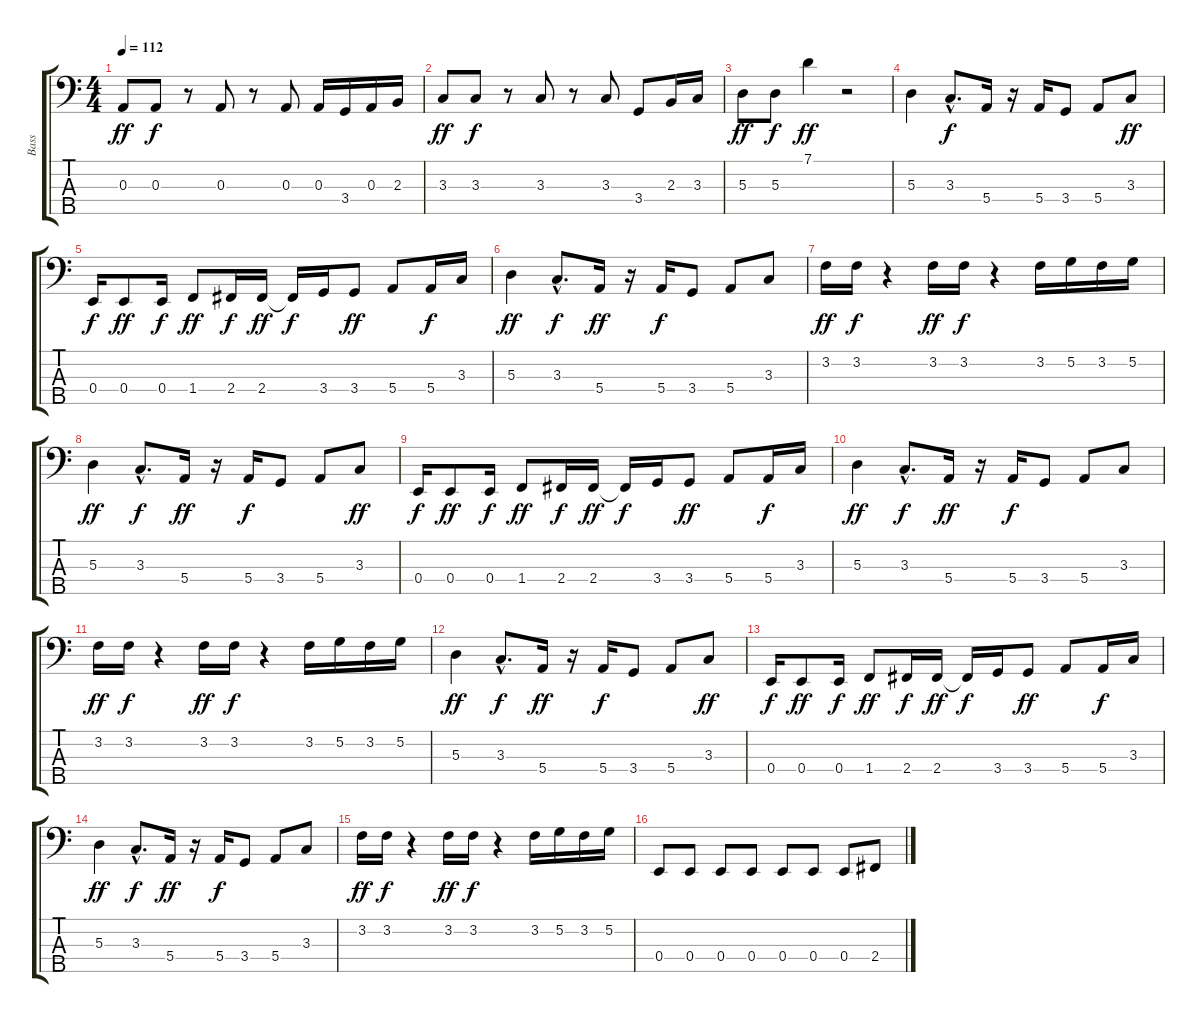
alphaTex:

\track ("Bass" "Bass") {instrument electricbasspick}
\staff {score tabs}
\tuning (G2 D2 A1 E1 B0) {hide}
\ts (4 4)
\tempo 112
\clef f4
\ks c
0.3.8{dy ff} 0.3.8{dy f} r.8 0.3.8 r.8 0.3.8 0.3.16 3.4.16 0.3.16 2.3.16 |
3.3.8{dy ff} 3.3.8{dy f} r.8 3.3.8 r.8 3.3.8 3.4.8 2.3.16 3.3.16 |
5.3.8{dy ff} 5.3.8{dy f} 7.1.4{dy ff} r.2 |
5.3.4 3.3{hac}.8{d dy f} 5.4.16 r.16 5.4.16 3.4.8 5.4.8 3.3.8{dy ff} |
0.4.16{dy f} 0.4.8{dy ff} 0.4.16{dy f} 1.4.8{dy ff} 2.4.16{dy f} 2.4.16{dy ff} 2.4{t}.16{dy f} 3.4.16 3.4.8{dy ff} 5.4.8 5.4.16{dy f} 3.3.16 |
5.3.4{dy ff} 3.3{hac}.8{d dy f} 5.4.16{dy ff} r.16 5.4.16{dy f} 3.4.8 5.4.8 3.3.8 |
3.2.16{dy ff} 3.2.16{dy f} r.4 3.2.16{dy ff} 3.2.16{dy f} r.4 3.2.16 5.2.16 3.2.16 5.2.16 |
5.3.4{dy ff} 3.3{hac}.8{d dy f} 5.4.16{dy ff} r.16 5.4.16{dy f} 3.4.8 5.4.8 3.3.8{dy ff} |
0.4.16{dy f} 0.4.8{dy ff} 0.4.16{dy f} 1.4.8{dy ff} 2.4.16{dy f} 2.4.16{dy ff} 2.4{t}.16{dy f} 3.4.16 3.4.8{dy ff} 5.4.8 5.4.16{dy f} 3.3.16 |
5.3.4{dy ff} 3.3{hac}.8{d dy f} 5.4.16{dy ff} r.16 5.4.16{dy f} 3.4.8 5.4.8 3.3.8 |
3.2.16{dy ff} 3.2.16{dy f} r.4 3.2.16{dy ff} 3.2.16{dy f} r.4 3.2.16 5.2.16 3.2.16 5.2.16 |
5.3.4{dy ff} 3.3{hac}.8{d dy f} 5.4.16{dy ff} r.16 5.4.16{dy f} 3.4.8 5.4.8 3.3.8{dy ff} |
0.4.16{dy f} 0.4.8{dy ff} 0.4.16{dy f} 1.4.8{dy ff} 2.4.16{dy f} 2.4.16{dy ff} 2.4{t}.16{dy f} 3.4.16 3.4.8{dy ff} 5.4.8 5.4.16{dy f} 3.3.16 |
5.3.4{dy ff} 3.3{hac}.8{d dy f} 5.4.16{dy ff} r.16 5.4.16{dy f} 3.4.8 5.4.8 3.3.8 |
3.2.16{dy ff} 3.2.16{dy f} r.4 3.2.16{dy ff} 3.2.16{dy f} r.4 3.2.16 5.2.16 3.2.16 5.2.16 |
0.4.8 0.4.8 0.4.8 0.4.8 0.4.8 0.4.8 0.4.8 2.4.8
